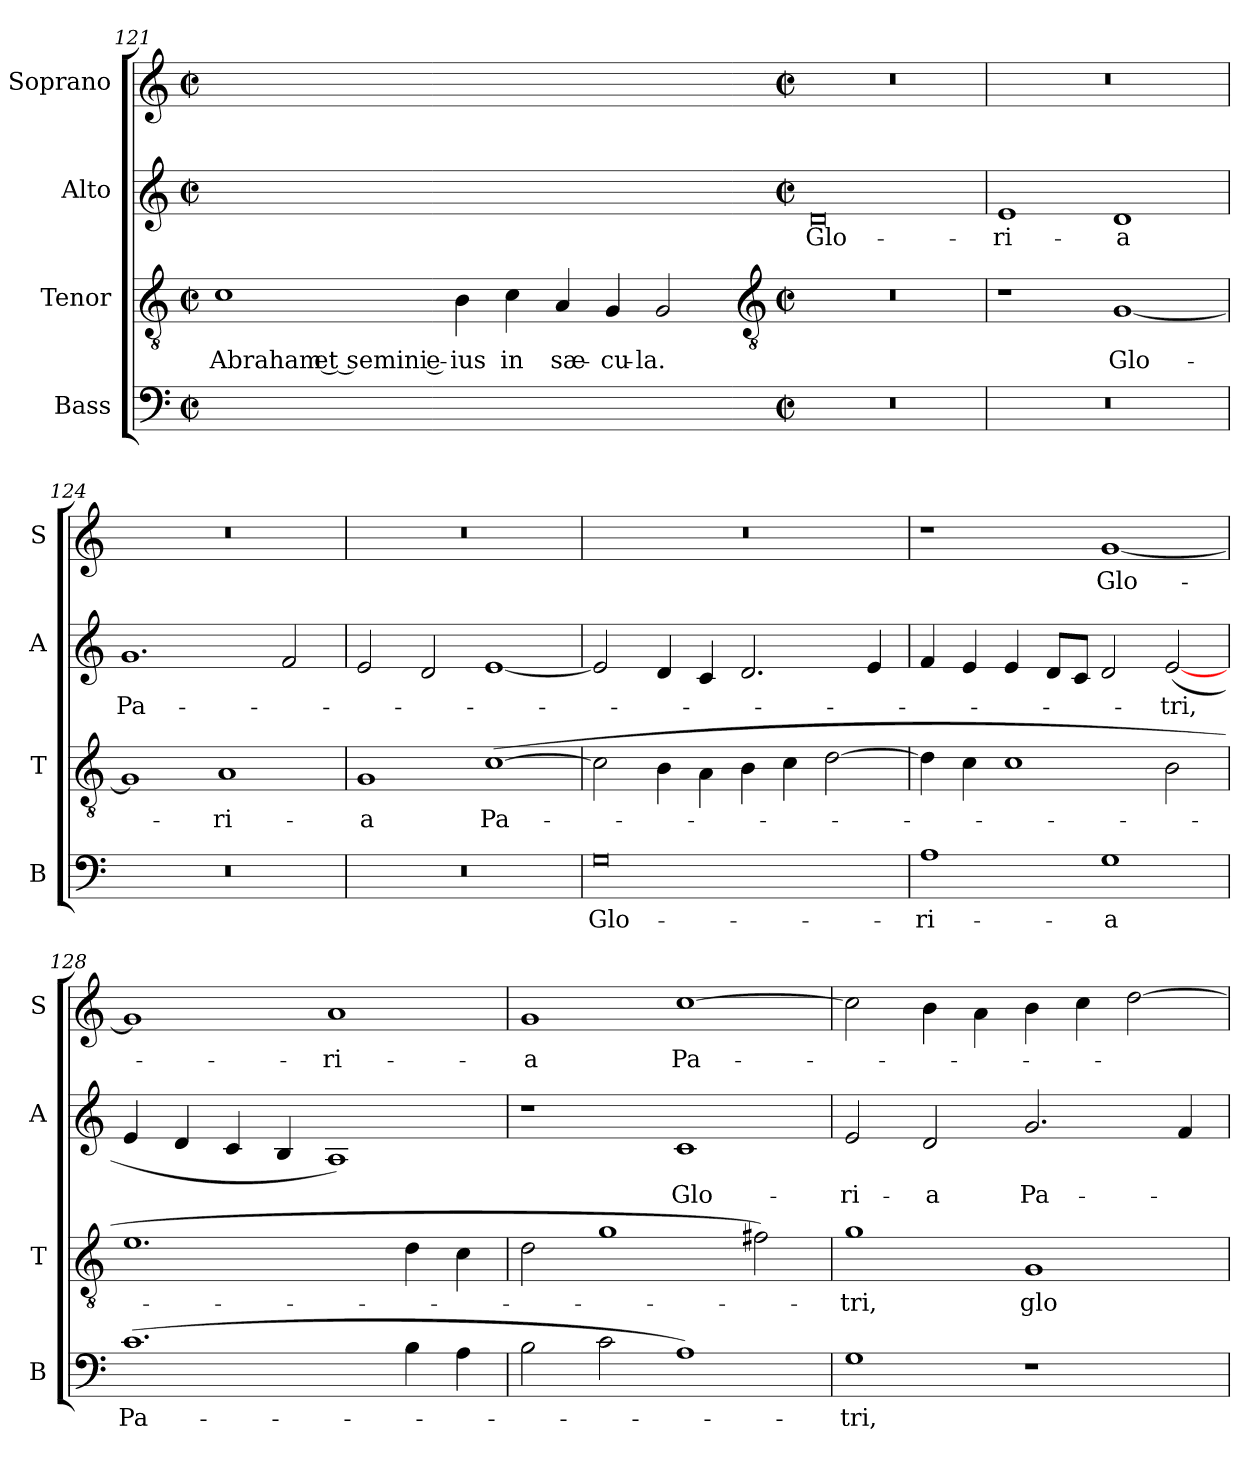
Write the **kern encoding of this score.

**kern	**text	**kern	**text	**kern	**text	**kern	**text
*part4	*part4	*part3	*part3	*part2	*part2	*part1	*part1
*staff4	*staff4	*staff3	*staff3	*staff2	*staff2	*staff1	*staff1
*I"Bass	*	*I"Tenor	*	*I"Alto	*	*I"Soprano	*
*I'B	*	*I'T	*	*I'A	*	*I'S	*
*clefF4	*	*clefGv2	*	*clefG2	*	*clefG2	*
*k[]	*	*k[]	*	*k[]	*	*k[]	*
*C:	*	*C:	*	*C:	*	*C:	*
*M4/2	*	*M4/2	*	*M4/2	*	*M4/2	*
*met(c|)	*	*met(c|)	*	*met(c|)	*	*met(c|)	*
=121	=121	=121	=121	=121	=121	=121	=121
!	!	!	!LO:LY:b	!	!	!	!
0ryy	.	1c	Abraham et semini e-	0ryy	.	0ryy	.
!	!	!	!LO:LY:b	!	!	!	!
.	.	4B	-ius	.	.	.	.
!	!	!	!LO:LY:b	!	!	!	!
.	.	4c	in	.	.	.	.
!	!	!	!LO:LY:b	!	!	!	!
.	.	4A	sæ-	.	.	.	.
!	!	!	!LO:LY:b	!	!	!	!
.	.	4G	-cu-	.	.	.	.
!	!	!	!LO:LY:b	!	!	!	!
2ryy	.	2G	-la.	2ryy	.	2ryy	.
!!LO:LB:g=z
=122-	=122-	=122-	=122-	=122-	=122-	=122-	=122-
*	*	*clefGv2	*	*	*	*	*
*M4/2	*	*M4/2	*	*M4/2	*	*M4/2	*
*met(c|)	*	*met(c|)	*	*met(c|)	*	*met(c|)	*
!	!	!	!	!	!LO:LY:b	!	!
0r	.	0r	.	0d	Glo-	0r	.
=123	=123	=123	=123	=123	=123	=123	=123
!	!	!	!	!	!LO:LY:b	!	!
0r	.	1r	.	1e	-ri-	0r	.
!	!	!	!LO:LY:b	!	!LO:LY:b	!	!
.	.	[1G	Glo-	1d	-a	.	.
=124	=124	=124	=124	=124	=124	=124	=124
!	!	!	!	!	!LO:LY:b	!	!
0r	.	1G]	.	1.g	Pa-	0r	.
!	!	!	!LO:LY:b	!	!	!	!
.	.	1A	ri-	.	.	.	.
.	.	.	.	2f	.	.	.
=125	=125	=125	=125	=125	=125	=125	=125
!	!	!	!LO:LY:b	!	!	!	!
0r	.	1G	-a	2e	.	0r	.
.	.	.	.	2d	.	.	.
!	!	!	!LO:LY:b	!	!	!	!
.	.	(>[1c	Pa-	[1e	.	.	.
=126	=126	=126	=126	=126	=126	=126	=126
!	!LO:LY:b	!	!	!	!	!	!
0G	Glo-	2c]	.	2e]	.	0r	.
.	.	4B	.	4d	.	.	.
.	.	4A\	.	4c	.	.	.
.	.	4B	.	2.d	.	.	.
.	.	4c	.	.	.	.	.
.	.	[2d	.	.	.	.	.
.	.	.	.	4e	.	.	.
=127	=127	=127	=127	=127	=127	=127	=127
!	!LO:LY:b	!	!	!	!	!	!
1A	-ri-	4d]	.	4f	.	1r	.
.	.	4c	.	4e	.	.	.
.	.	1c	.	4e	.	.	.
.	.	.	.	8dL	.	.	.
.	.	.	.	8cJ	.	.	.
!	!LO:LY:b	!	!	!	!	!	!LO:LY:b
1G	-a	.	.	2d	.	[1g	Glo-
!	!	!	!	!	!LO:LY:b	!	!
.	.	2B	.	(<[2e	tri,	.	.
=128	=128	=128	=128	=128	=128	=128	=128
!	!LO:LY:b	!	!	!	!	!	!
(>1.c	Pa-	1.e	.	4e	.	1g]	.
.	.	.	.	4d	.	.	.
.	.	.	.	4c	.	.	.
.	.	.	.	4B	.	.	.
!	!	!	!	!	!	!	!LO:LY:b
.	.	.	.	1A)	.	1a	ri-
4B	.	4d	.	.	.	.	.
4A	.	4c	.	.	.	.	.
=129	=129	=129	=129	=129	=129	=129	=129
!	!	!	!	!	!	!	!LO:LY:b
2B	.	2d	.	1r	.	1g	-a
2c	.	1g	.	.	.	.	.
!	!	!	!	!	!LO:LY:b	!	!LO:LY:b
1A)	.	.	.	1c	Glo-	[1cc	Pa-
.	.	2f#)	.	.	.	.	.
=130	=130	=130	=130	=130	=130	=130	=130
!	!LO:LY:b	!	!LO:LY:b	!	!LO:LY:b	!	!
1G	tri,	1g	tri,	2e	-ri-	2cc]	.
!	!	!	!	!	!LO:LY:b	!	!
.	.	.	.	2d	-a	4b	.
.	.	.	.	.	.	4a\	.
!	!	!	!LO:LY:b	!	!LO:LY:b	!	!
1r	.	1G	glo-	2.g	Pa-	4b	.
.	.	.	.	.	.	4cc	.
.	.	.	.	.	.	[2dd	.
.	.	.	.	4f	.	.	.
=	=	=	=	=	=	=	=
*-	*-	*-	*-	*-	*-	*-	*-
